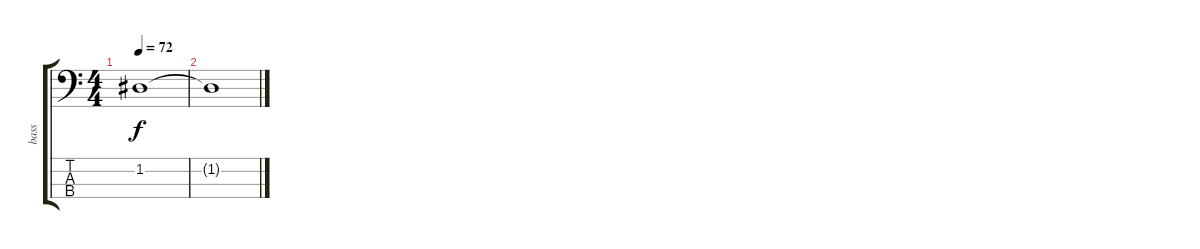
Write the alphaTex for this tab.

\track ("bass" "bass") {instrument electricbassfinger}
\staff {score tabs}
\tuning (G2 D2 A1 E1) {hide}
\ts (4 4)
\tempo 72
\clef f4
\ks c
1.2.1{dy f} |
1.2{t}.1
